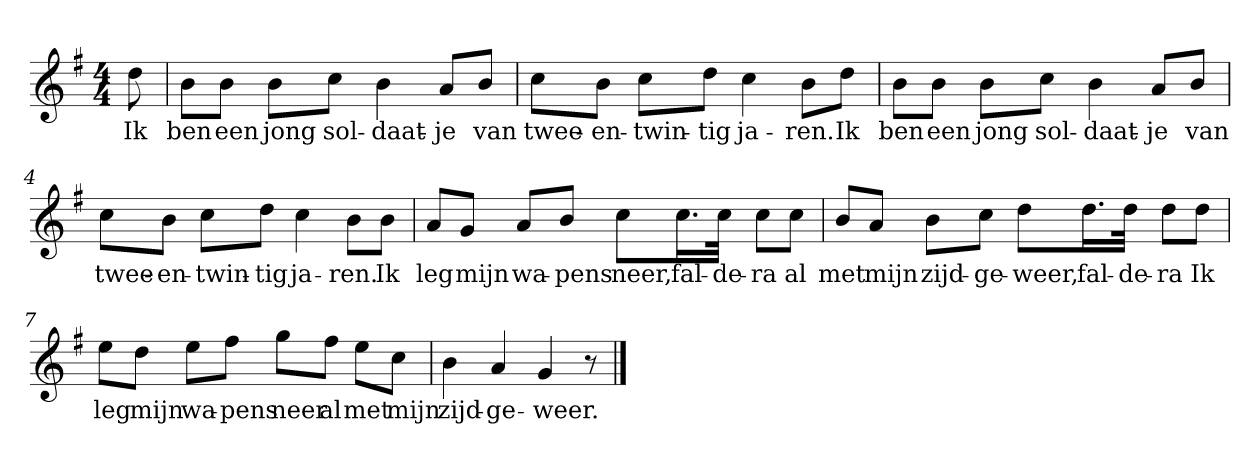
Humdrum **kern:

**kern	**text
*part1	*part1
*staff1	*staff1
*clefG2	*
*k[f#]	*
*G:	*
*M4/4	*
*MM120	*
=	=
8dd	Ik
=1	=1
8b\L	ben
8b\J	een
8b\L	jong
8cc\J	sol-
4b	-daat-
8a/L	-je
8b/J	van
=2	=2
8cc\L	twee-
8b\J	-en-
8cc\L	-twin-
8dd\J	-tig
4cc	ja-
8b\L	-ren.
8dd\J	Ik
=3	=3
8b\L	ben
8b\J	een
8b\L	jong
8cc\J	sol-
4b	-daat-
8a/L	-je
8b/J	van
=4	=4
8cc\L	twee-
8b\J	-en-
8cc\L	-twin-
8dd\J	-tig
4cc	ja-
8b\L	-ren.
8b\J	Ik
=5	=5
8a/L	leg
8g/J	mijn
8a/L	wa-
8b/J	-pens
8cc\L	neer,
16.cc\L	fal-
32cc\JJk	-de-
8cc\L	-ra
8cc\J	al
=6	=6
8b/L	met
8a/J	mijn
8b\L	zijd-
8cc\J	-ge-
8dd\L	-weer,
16.dd\L	fal-
32dd\JJk	-de-
8dd\L	-ra
8dd\J	Ik
=7	=7
8ee\L	leg
8dd\J	mijn
8ee\L	wa-
8ff#\J	-pens
8gg\L	neer
8ff#\J	al
8ee\L	met
8cc\J	mijn
=8	=8
4b	zijd-
4a	-ge-
4g	-weer.
8r	.
==	==
*-	*-
